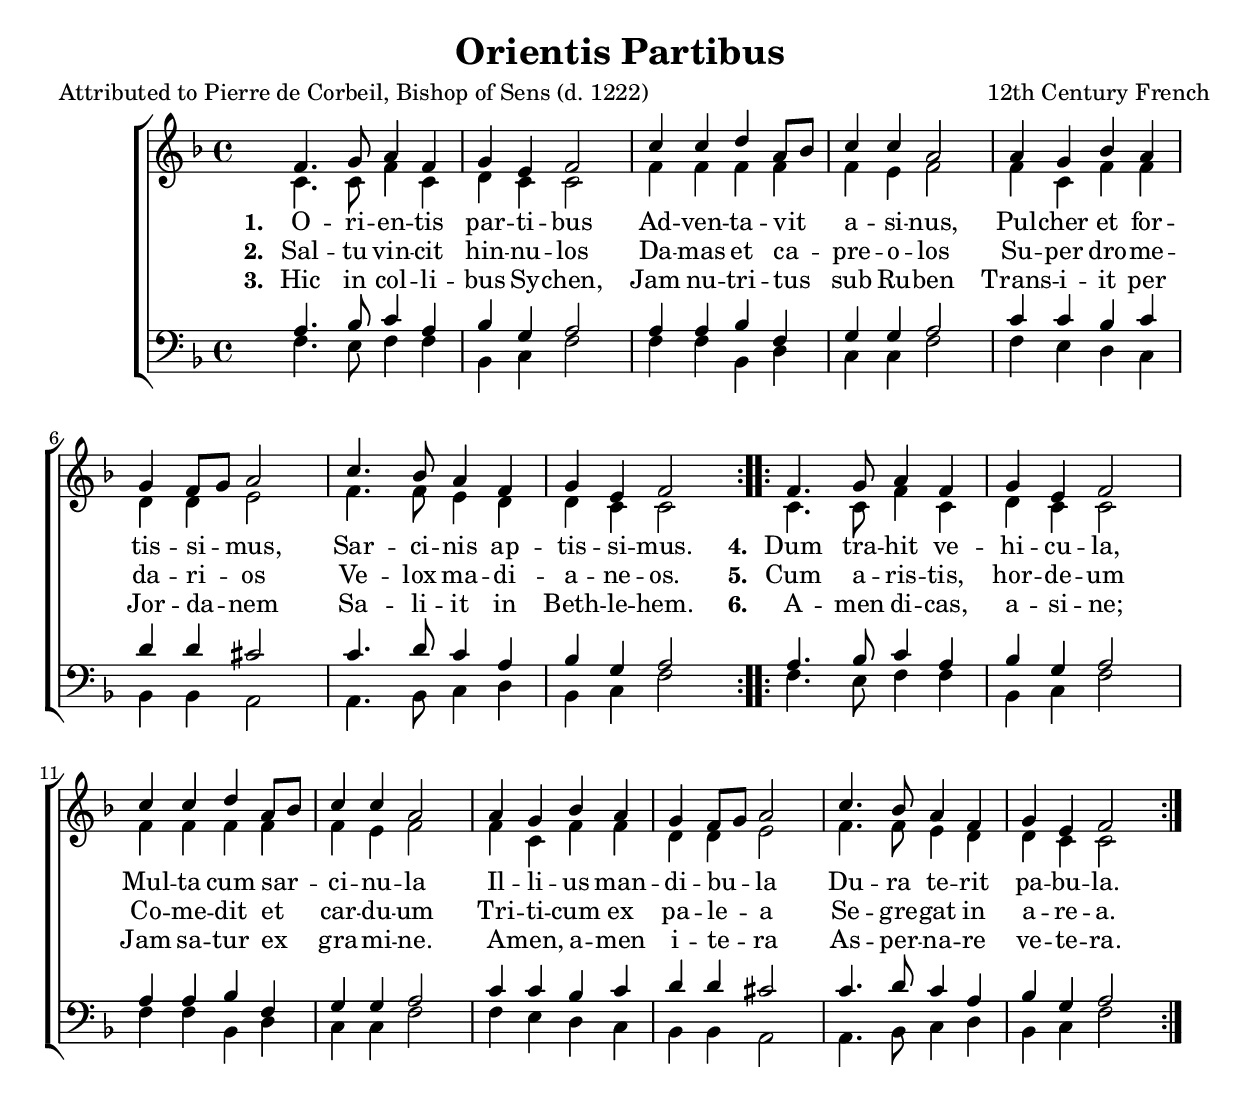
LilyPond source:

\version "2.14.2"
\include "util.ly"
\header {
    title = "Orientis Partibus"
    poet = "Attributed to Pierre de Corbeil, Bishop of Sens (d. 1222)"
    composer = "12th Century French"
    %tagline = \markup { Words from \italic{HymnsAndCarolsOfChristmas.com}, Music from \italic{CyberHymnal.org}}
  }

global = {
  \key f \major
  \time 4/4
  \autoBeamOff
}

sopMusic = \relative c' {
  \repeat volta 3 {
    f4. g8 a4 f |
    g e f2 |
    c'4 c d a8[ bes] |
    c4 c a2 |
    
    a4 g bes a |
    g f8[ g] a2 |
    c4. bes8 a4 f |
    g e f2
  }
  
}
sopWords = \lyricmode {
  
}

altoMusic = \relative c' {
  c4. c8 f4 c |
  d c c2 |
  f4 f f f |
  f e f2 |
  
  f4 c f f |
  d d e2 |
  f4. f8 e4 d |
  d c c2
}
altoWords = \lyricmode {
  \dropLyricsIX
  \set stanza = #"1. "
  O -- ri -- en -- tis par -- ti -- bus
  Ad -- ven -- ta -- vit a -- si -- nus,
  Pul -- cher et for -- tis -- si -- mus,
  Sar -- ci -- nis ap -- tis -- si -- mus.

  \set stanza = #"4. "
  Dum tra -- hit ve -- hi -- cu -- la,
  Mul -- ta cum sar -- ci -- nu -- la
  Il -- li -- us man -- di -- bu -- la
  Du -- ra te -- rit pa -- bu -- la.
}
altoWordsII = \lyricmode {
  \dropLyricsIX
%\markup\italic
  \set stanza = #"2. "
  Sal -- tu vin -- cit hin -- nu -- los
  Da -- mas et ca -- pre -- o -- los
  Su -- per dro -- me -- da -- ri -- os
  Ve -- lox ma -- di -- a -- ne -- os.
  
  \set stanza = #"5. "
  Cum a -- ris -- tis, hor -- de -- um
  Co -- me -- dit et car -- du -- um
  Tri -- ti -- cum ex pa -- le -- a
  Se -- gre -- gat in a -- re -- a.
}
altoWordsIII = \lyricmode {
  \dropLyricsIX
  \set stanza = #"3. "
  Hic in col -- li -- bus Sy -- chen,
  Jam nu -- tri -- tus sub Ru -- ben
  Trans -- i -- it per Jor -- da -- nem
  Sa -- li -- it in Beth -- le -- hem.
  
  \set stanza = #"6. "
  A -- men di -- cas, a -- si -- ne;
  Jam sa -- tur ex gra -- mi -- ne.
  A -- men, a -- men i -- te -- ra
  As -- per -- na -- re ve -- te -- ra.
}
altoWordsIV = \lyricmode {
}
altoWordsV = \lyricmode {
}
altoWordsVI = \lyricmode {
}
altoWordsVII = \lyricmode {
  \set stanza = #"7. "
}
tenorMusic = \relative c' {
  a4. bes8 c4 a |
  bes g a2 |
  a4 a bes f |
  g g a2 |
  
  c4 c bes c |
  d d cis2 |
  c4. d8 c4 a |
  bes g a2
}
tenorWords = \lyricmode {

}

bassMusic = \relative c {
  f4. e8 f4 f |
  bes, c f2 |
  f4 f bes, d |
  c c f2 |
  
  f4 e d c |
  bes bes a2 |
  a4. bes8 c4 d |
  bes c f2 
}
bassWords = \lyricmode {

}

\score {
  <<
   \new ChoirStaff <<
%    \new Lyrics = sopranos \with { \override VerticalAxisGroup #'nonstaff-relatedstaff-spacing = #'((basic-distance . 1)) }
    \new Staff = women <<
      \new Voice = "sopranos" { \voiceOne << \global \repeat unfold2\sopMusic >> }
      \new Voice = "altos" { \voiceTwo << \global \repeat unfold2\altoMusic >> }
    >>
    \new Lyrics \with { alignAboveContext = #"women" \override VerticalAxisGroup #'nonstaff-relatedstaff-spacing = #'((basic-distance . 1))} \lyricsto "sopranos" \sopWords
    \new Lyrics = "altosVII"  \with { alignBelowContext = #"women" \override VerticalAxisGroup #'nonstaff-relatedstaff-spacing = #'((padding . -0.5)) } \lyricsto "sopranos" \altoWordsVII
    \new Lyrics = "altosVI"  \with { alignBelowContext = #"women" \override VerticalAxisGroup #'nonstaff-relatedstaff-spacing = #'((padding . -0.5)) } \lyricsto "sopranos" \altoWordsVI
    \new Lyrics = "altosV"  \with { alignBelowContext = #"women" \override VerticalAxisGroup #'nonstaff-relatedstaff-spacing = #'((padding . -0.5)) } \lyricsto "sopranos" \altoWordsV
    \new Lyrics = "altosIV"  \with { alignBelowContext = #"women" \override VerticalAxisGroup #'nonstaff-relatedstaff-spacing = #'((padding . -0.5)) } \lyricsto "sopranos" \altoWordsIV
    \new Lyrics = "altosIII"  \with { alignBelowContext = #"women" \override VerticalAxisGroup #'nonstaff-relatedstaff-spacing = #'((padding . -0.5)) } \lyricsto "sopranos" \altoWordsIII
    \new Lyrics = "altosII"  \with { alignBelowContext = #"women" \override VerticalAxisGroup #'nonstaff-relatedstaff-spacing = #'((padding . -0.5)) } \lyricsto "sopranos" \altoWordsII
    \new Lyrics = "altos"  \with { alignBelowContext = #"women" \override VerticalAxisGroup #'nonstaff-relatedstaff-spacing = #'((padding . -0.5)) } \lyricsto "sopranos" \altoWords
   \new Staff = men <<
      \clef bass
      \new Voice = "tenors" { \voiceOne << \global \repeat unfold2\tenorMusic >> }
      \new Voice = "basses" { \voiceTwo << \global \repeat unfold2\bassMusic >> }
    >>
    \new Lyrics \with { alignAboveContext = #"men" \override VerticalAxisGroup #'nonstaff-relatedstaff-spacing = #'((basic-distance . 1)) } \lyricsto "tenors" \tenorWords
    \new Lyrics \with { alignBelowContext = #"men" \override VerticalAxisGroup #'nonstaff-relatedstaff-spacing = #'((basic-distance . 1)) } \lyricsto "basses" \bassWords
  >>
%    \new PianoStaff << \new Staff { \new Voice { \pianoRH } } \new Staff { \clef "bass" \pianoLH } >>
  >>
  \layout {
    \context {
      \Score
      \override SpacingSpanner #'common-shortest-duration = #(ly:make-moment 1 4)
    }
  }
  
  \midi {
    \tempo 4 = 100
    \set Staff.midiInstrument = "flute"
  
    \context {
      \Voice
      \remove "Dynamic_performer"
    }
  }
}
